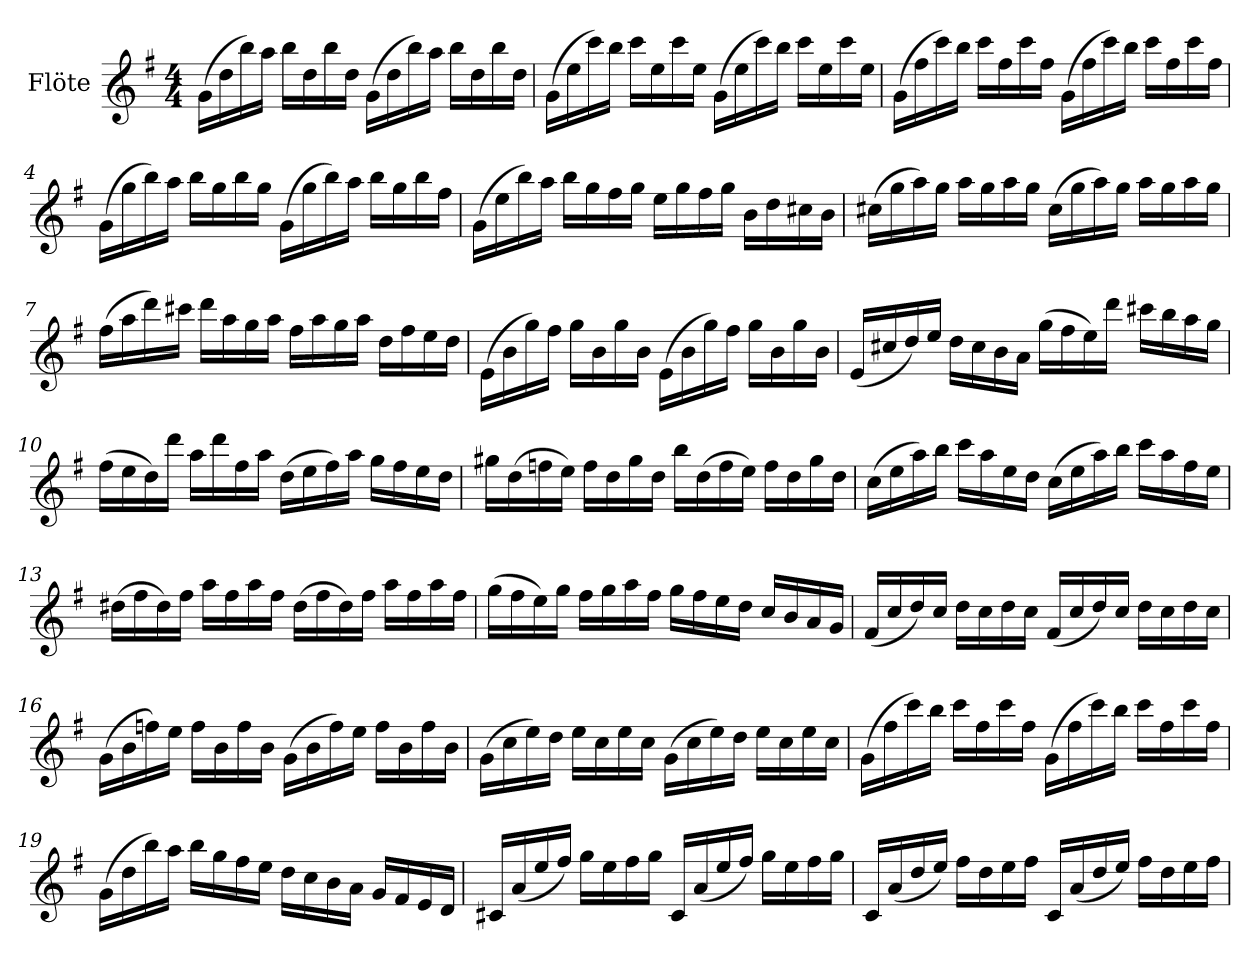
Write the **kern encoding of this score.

**kern
*part1
*staff1
*I"Flöte
*I'Fl.
*clefG2
*k[f#]
*M4/4
*MM72
=1
(>16g\LL
16dd\
16bb\)
16aa\JJ
16bb\LL
16dd\
16bb\
16dd\JJ
(>16g\LL
16dd\
16bb\)
16aa\JJ
16bb\LL
16dd\
16bb\
16dd\JJ
=2
(>16g\LL
16ee\
16ccc\)
16bb\JJ
16ccc\LL
16ee\
16ccc\
16ee\JJ
(>16g\LL
16ee\
16ccc\)
16bb\JJ
16ccc\LL
16ee\
16ccc\
16ee\JJ
!!LO:LB:g=z
=3
(>16g\LL
16ff#\
16ccc\)
16bb\JJ
16ccc\LL
16ff#\
16ccc\
16ff#\JJ
(>16g\LL
16ff#\
16ccc\)
16bb\JJ
16ccc\LL
16ff#\
16ccc\
16ff#\JJ
=4
(>16g\LL
16gg\
16bb\)
16aa\JJ
16bb\LL
16gg\
16bb\
16gg\JJ
(>16g\LL
16gg\
16bb\)
16aa\JJ
16bb\LL
16gg\
16bb\
16ff#\JJ
!!LO:LB:g=z
=5
(>16g\LL
16ee\
16bb\)
16aa\JJ
16bb\LL
16gg\
16ff#\
16gg\JJ
16ee\LL
16gg\
16ff#\
16gg\JJ
16b\LL
16dd\
16cc#X\
16b\JJ
=6
(>16cc#X\LL
16gg\
16aa\)
16gg\JJ
16aa\LL
16gg\
16aa\
16gg\JJ
(>16cc#\LL
16gg\
16aa\)
16gg\JJ
16aa\LL
16gg\
16aa\
16gg\JJ
!!LO:LB:g=z
=7
(>16ff#\LL
16aa\
16ddd\)
16ccc#X\JJ
16ddd\LL
16aa\
16gg\
16aa\JJ
16ff#\LL
16aa\
16gg\
16aa\JJ
16dd\LL
16ff#\
16ee\
16dd\JJ
=8
(>16e\LL
16b\
16gg\)
16ff#\JJ
16gg\LL
16b\
16gg\
16b\JJ
(>16e\LL
16b\
16gg\)
16ff#\JJ
16gg\LL
16b\
16gg\
16b\JJ
!!LO:LB:g=z
=9
(<16e/LL
16cc#X/
16dd/)
16ee/JJ
16dd\LL
16cc#\
16b\
16a\JJ
(>16gg\LL
16ff#\
16ee\)
16ddd\JJ
16ccc#X\LL
16bb\
16aa\
16gg\JJ
=10
(>16ff#\LL
16ee\
16dd\)
16ddd\JJ
16aa\LL
16ddd\
16ff#\
16aa\JJ
(>16dd\LL
16ee\
16ff#\)
16aa\JJ
16gg\LL
16ff#\
16ee\
16dd\JJ
!!LO:LB:g=z
=11
16gg#X\LL
(>16dd\
16ffn\
16ee\JJ)
16ff\LL
16dd\
16gg#\
16dd\JJ
16bb\LL
(>16dd\
16ff\
16ee\JJ)
16ff\LL
16dd\
16gg#\
16dd\JJ
=12
(>16cc\LL
16ee\
16aa\)
16bb\JJ
16ccc\LL
16aa\
16ee\
16dd\JJ
(>16cc\LL
16ee\
16aa\)
16bb\JJ
16ccc\LL
16aa\
16ff#\
16ee\JJ
!!LO:LB:g=z
=13
(>16dd#X\LL
16ff#\
16dd#\)
16ff#\JJ
16aa\LL
16ff#\
16aa\
16ff#\JJ
(>16dd#\LL
16ff#\
16dd#\)
16ff#\JJ
16aa\LL
16ff#\
16aa\
16ff#\JJ
=14
(>16gg\LL
16ff#\
16ee\)
16gg\JJ
16ff#\LL
16gg\
16aa\
16ff#\JJ
16gg\LL
16ff#\
16ee\
16dd\JJ
16cc/LL
16b/
16a/
16g/JJ
=15
(<16f#/LL
16cc/
16dd/)
16cc/JJ
16dd\LL
16cc\
16dd\
16cc\JJ
(<16f#/LL
16cc/
16dd/)
16cc/JJ
16dd\LL
16cc\
16dd\
16cc\JJ
!!LO:LB:g=z
=16
(>16g\LL
16b\
16ffn\)
16ee\JJ
16ff\LL
16b\
16ff\
16b\JJ
(>16g\LL
16b\
16ff\)
16ee\JJ
16ff\LL
16b\
16ff\
16b\JJ
=17
(>16g\LL
16cc\
16ee\)
16dd\JJ
16ee\LL
16cc\
16ee\
16cc\JJ
(>16g\LL
16cc\
16ee\)
16dd\JJ
16ee\LL
16cc\
16ee\
16cc\JJ
!!LO:LB:g=z
=18
(>16g\LL
16ff#\
16ccc\)
16bb\JJ
16ccc\LL
16ff#\
16ccc\
16ff#\JJ
(>16g\LL
16ff#\
16ccc\)
16bb\JJ
16ccc\LL
16ff#\
16ccc\
16ff#\JJ
=19
(>16g\LL
16dd\
16bb\)
16aa\JJ
16bb\LL
16gg\
16ff#\
16ee\JJ
16dd\LL
16cc\
16b\
16a\JJ
16g/LL
16f#/
16e/
16d/JJ
!!LO:LB:g=z
=20
16c#X/LL
(<16a/
16ee/
16ff#/JJ)
16gg\LL
16ee\
16ff#\
16gg\JJ
16c#/LL
(<16a/
16ee/
16ff#/JJ)
16gg\LL
16ee\
16ff#\
16gg\JJ
=21
16c/LL
(<16a/
16dd/
16ee/JJ)
16ff#\LL
16dd\
16ee\
16ff#\JJ
16c/LL
(<16a/
16dd/
16ee/JJ)
16ff#\LL
16dd\
16ee\
16ff#\JJ
=
*-
